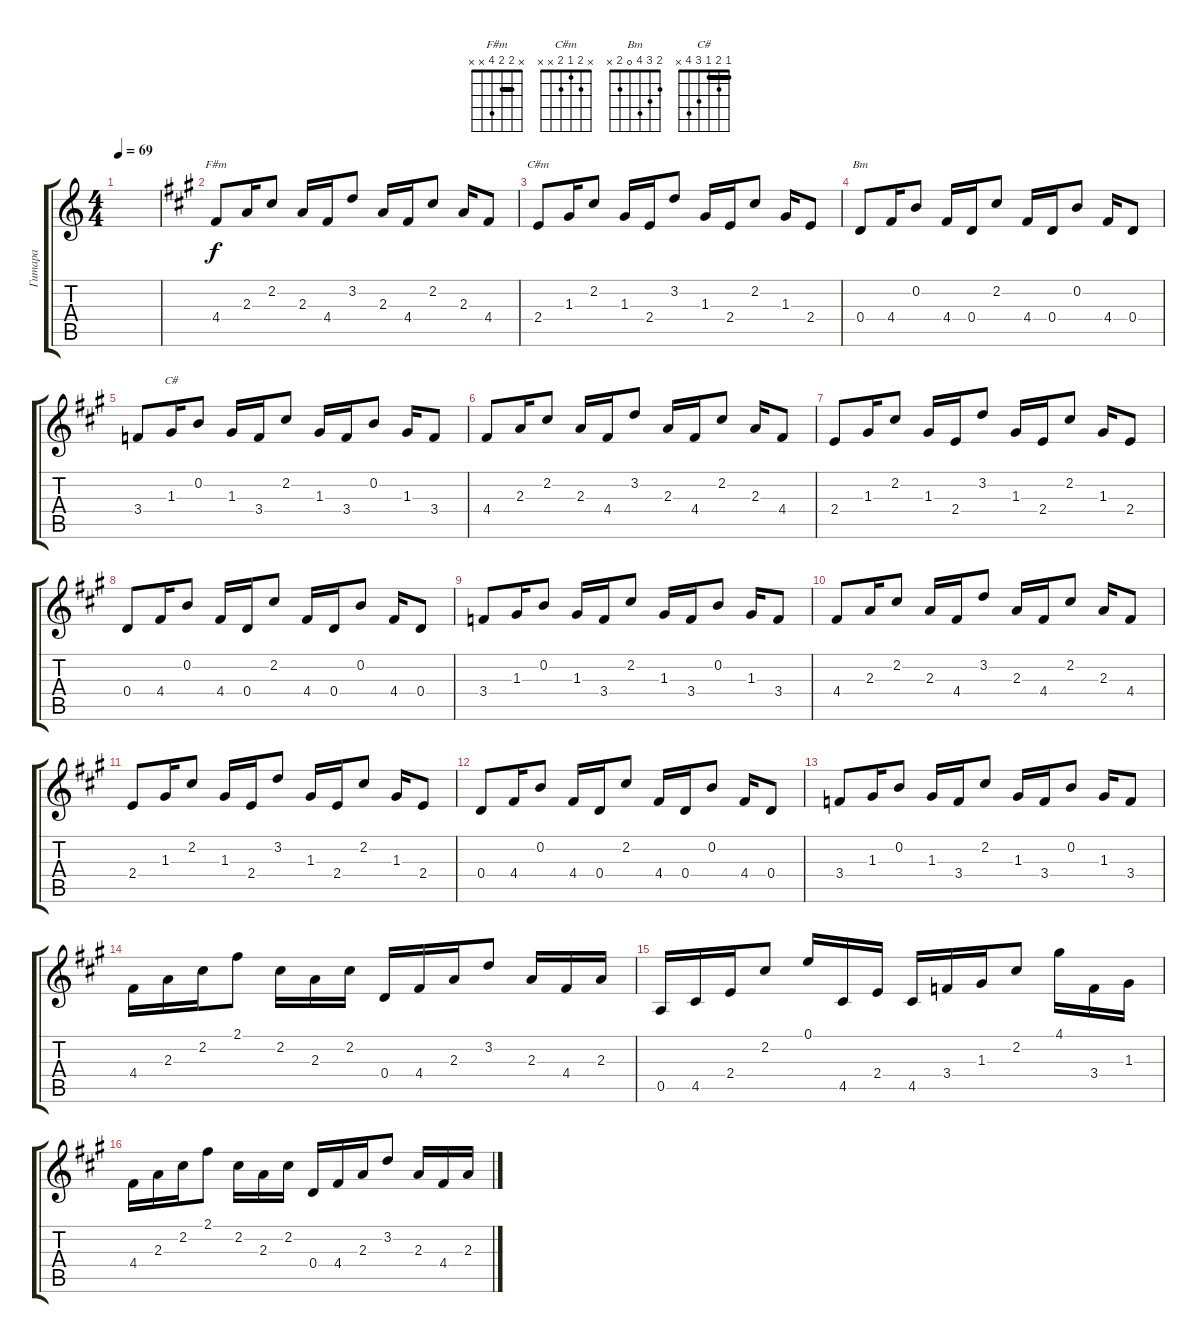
\track ("Гитара" "Гитара") {instrument acousticguitarsteel}
\staff {score tabs}
\tuning (E4 B3 G3 D3 A2 E2) {hide}
\chord ("F#m" x 2 2 4 x x) {barre 2}
\chord ("C#m" x 2 1 2 x x)
\chord ("Bm" 2 3 4 0 2 x)
\chord ("C#" 1 2 1 3 4 x) {barre 1}
\ts (4 4)
\tempo 69
\clef g2
\ks c
|
\ks a
4.4.8{ch "F#m"} 2.3.16 2.2.8 2.3.16 4.4.16 3.2.8 2.3.16 4.4.16 2.2.8 2.3.16 4.4.8 |
2.4.8{ch "C#m"} 1.3.16 2.2.8 1.3.16 2.4.16 3.2.8 1.3.16 2.4.16 2.2.8 1.3.16 2.4.8 |
0.4.8{ch "Bm"} 4.4.16 0.2.8 4.4.16 0.4.16 2.2.8 4.4.16 0.4.16 0.2.8 4.4.16 0.4.8 |
3.4.8 1.3.16{ch "C#"} 0.2.8 1.3.16 3.4.16 2.2.8 1.3.16 3.4.16 0.2.8 1.3.16 3.4.8 |
4.4.8 2.3.16 2.2.8 2.3.16 4.4.16 3.2.8 2.3.16 4.4.16 2.2.8 2.3.16 4.4.8 |
2.4.8 1.3.16 2.2.8 1.3.16 2.4.16 3.2.8 1.3.16 2.4.16 2.2.8 1.3.16 2.4.8 |
0.4.8 4.4.16 0.2.8 4.4.16 0.4.16 2.2.8 4.4.16 0.4.16 0.2.8 4.4.16 0.4.8 |
3.4.8 1.3.16 0.2.8 1.3.16 3.4.16 2.2.8 1.3.16 3.4.16 0.2.8 1.3.16 3.4.8 |
4.4.8 2.3.16 2.2.8 2.3.16 4.4.16 3.2.8 2.3.16 4.4.16 2.2.8 2.3.16 4.4.8 |
2.4.8 1.3.16 2.2.8 1.3.16 2.4.16 3.2.8 1.3.16 2.4.16 2.2.8 1.3.16 2.4.8 |
0.4.8 4.4.16 0.2.8 4.4.16 0.4.16 2.2.8 4.4.16 0.4.16 0.2.8 4.4.16 0.4.8 |
3.4.8 1.3.16 0.2.8 1.3.16 3.4.16 2.2.8 1.3.16 3.4.16 0.2.8 1.3.16 3.4.8 |
4.4.16 2.3.16 2.2.16 2.1.8 2.2.16 2.3.16 2.2.16 0.4.16 4.4.16 2.3.16 3.2.8 2.3.16 4.4.16 2.3.16 |
0.5.16 4.5.16 2.4.16 2.2.8 0.1.16 4.5.16 2.4.16 4.5.16 3.4.16 1.3.16 2.2.8 4.1.16 3.4.16 1.3.16 |
4.4.16 2.3.16 2.2.16 2.1.8 2.2.16 2.3.16 2.2.16 0.4.16 4.4.16 2.3.16 3.2.8 2.3.16 4.4.16 2.3.16
